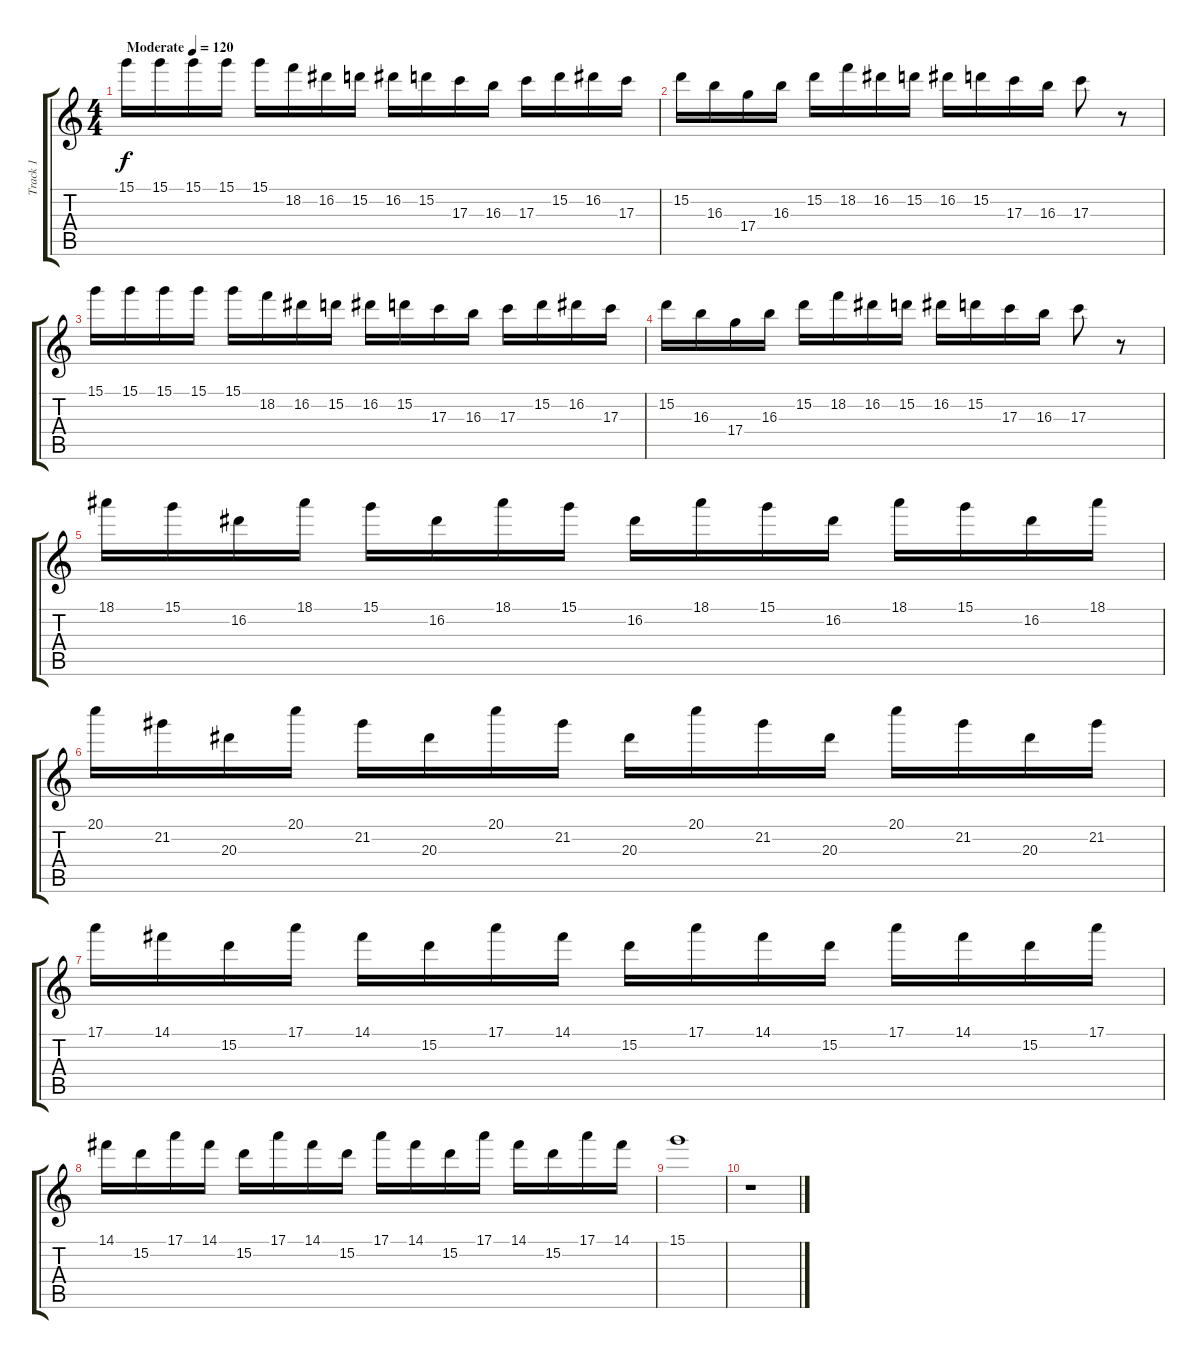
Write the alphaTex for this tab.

\track ("Track 1" "Track 1") {instrument overdrivenguitar}
\staff {score tabs}
\tuning (E4 B3 G3 D3 A2 E2) {hide}
\ts (4 4)
\tempo (120 "Moderate")
\clef g2
\ks c
15.1.16{dy f instrument overdrivenguitar} 15.1.16 15.1.16 15.1.16 15.1.16 18.2.16 16.2.16 15.2.16 16.2.16 15.2.16 17.3.16 16.3.16 17.3.16 15.2.16 16.2.16 17.3.16 |
15.2.16 16.3.16 17.4.16 16.3.16 15.2.16 18.2.16 16.2.16 15.2.16 16.2.16 15.2.16 17.3.16 16.3.16 17.3.8 r.8 |
15.1.16 15.1.16 15.1.16 15.1.16 15.1.16 18.2.16 16.2.16 15.2.16 16.2.16 15.2.16 17.3.16 16.3.16 17.3.16 15.2.16 16.2.16 17.3.16 |
15.2.16 16.3.16 17.4.16 16.3.16 15.2.16 18.2.16 16.2.16 15.2.16 16.2.16 15.2.16 17.3.16 16.3.16 17.3.8 r.8 |
18.1.16 15.1.16 16.2.16 18.1.16 15.1.16 16.2.16 18.1.16 15.1.16 16.2.16 18.1.16 15.1.16 16.2.16 18.1.16 15.1.16 16.2.16 18.1.16 |
20.1.16 21.2.16 20.3.16 20.1.16 21.2.16 20.3.16 20.1.16 21.2.16 20.3.16 20.1.16 21.2.16 20.3.16 20.1.16 21.2.16 20.3.16 21.2.16 |
17.1.16 14.1.16 15.2.16 17.1.16 14.1.16 15.2.16 17.1.16 14.1.16 15.2.16 17.1.16 14.1.16 15.2.16 17.1.16 14.1.16 15.2.16 17.1.16 |
14.1.16 15.2.16 17.1.16 14.1.16 15.2.16 17.1.16 14.1.16 15.2.16 17.1.16 14.1.16 15.2.16 17.1.16 14.1.16 15.2.16 17.1.16 14.1.16 |
15.1.1 |
r.1
